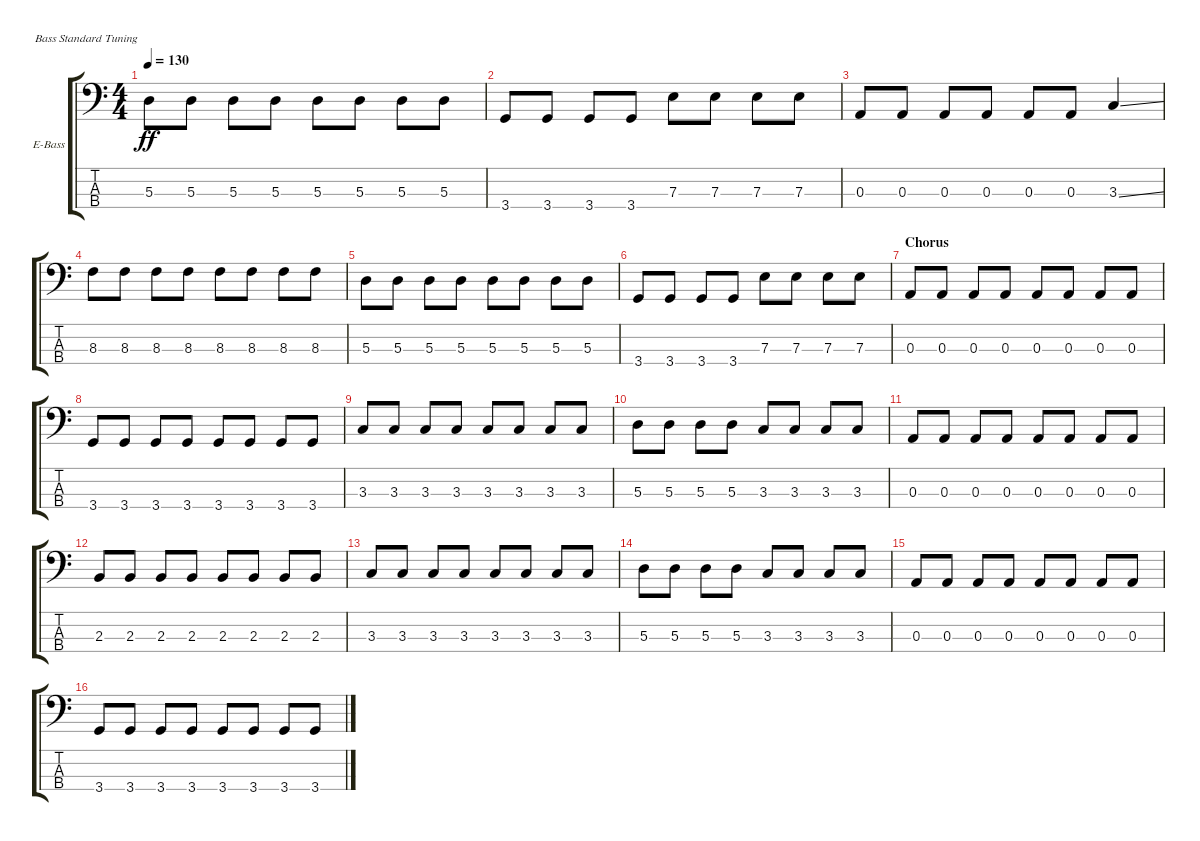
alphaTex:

\defaultSystemsLayout 4
\bracketExtendMode groupsimilarinstruments
\firstSystemTrackNameOrientation horizontal
\otherSystemsTrackNameOrientation horizontal
\track ("Electric Bass" "E-Bass") {instrument electricbassfinger}
\staff {score tabs}
\tuning (G2 D2 A1 E1)
\ts (4 4)
\tempo 130
\clef f4
\scale
0.333333
\ks c
5.3.8{dy ff} 5.3.8 5.3.8 5.3.8 5.3.8 5.3.8 5.3.8 5.3.8 |
\scale
0.333333 3.4.8 3.4.8 3.4.8 3.4.8 7.3.8 7.3.8 7.3.8 7.3.8 |
\scale
0.333333 0.3.8 0.3.8 0.3.8 0.3.8 0.3.8 0.3.8 3.3{ss}.4 |
\scale
0.333333 8.3.8 8.3.8 8.3.8 8.3.8 8.3.8 8.3.8 8.3.8 8.3.8 |
\scale
0.333333 5.3.8 5.3.8 5.3.8 5.3.8 5.3.8 5.3.8 5.3.8 5.3.8 |
\scale
0.333333 3.4.8 3.4.8 3.4.8 3.4.8 7.3.8 7.3.8 7.3.8 7.3.8 |
\section ("" "Chorus")
\scale
0.333333 0.3.8 0.3.8 0.3.8 0.3.8 0.3.8 0.3.8 0.3.8 0.3.8 |
\scale
0.333333 3.4.8 3.4.8 3.4.8 3.4.8 3.4.8 3.4.8 3.4.8 3.4.8 |
\scale
0.333333 3.3.8 3.3.8 3.3.8 3.3.8 3.3.8 3.3.8 3.3.8 3.3.8 |
\scale
0.333333 5.3.8 5.3.8 5.3.8 5.3.8 3.3.8 3.3.8 3.3.8 3.3.8 |
\scale
0.333333 0.3.8 0.3.8 0.3.8 0.3.8 0.3.8 0.3.8 0.3.8 0.3.8 |
\scale
0.333333 2.3.8 2.3.8 2.3.8 2.3.8 2.3.8 2.3.8 2.3.8 2.3.8 |
\scale
0.333333 3.3.8 3.3.8 3.3.8 3.3.8 3.3.8 3.3.8 3.3.8 3.3.8 |
\scale
0.333333 5.3.8 5.3.8 5.3.8 5.3.8 3.3.8 3.3.8 3.3.8 3.3.8 |
\scale
0.333333 0.3.8 0.3.8 0.3.8 0.3.8 0.3.8 0.3.8 0.3.8 0.3.8 |
\scale
0.333333 3.4.8 3.4.8 3.4.8 3.4.8 3.4.8 3.4.8 3.4.8 3.4.8
